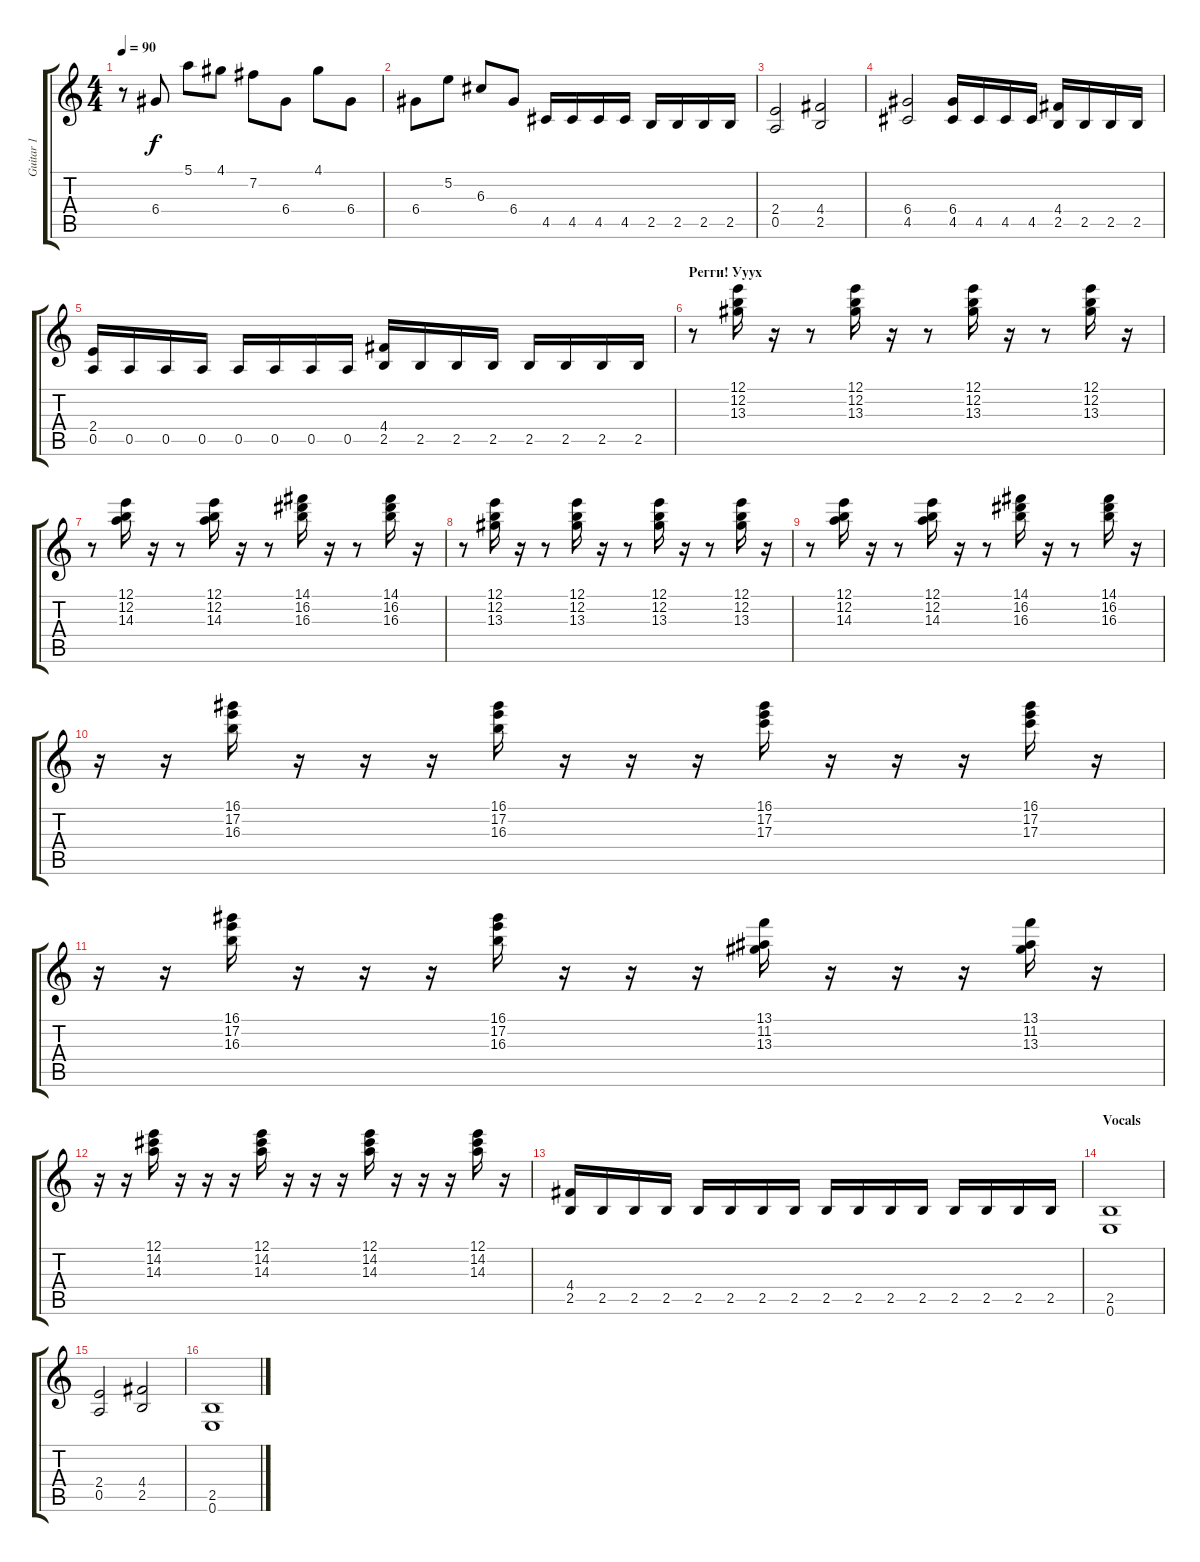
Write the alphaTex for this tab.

\track ("Guitar 1" "Guitar 1") {instrument distortionguitar}
\staff {score tabs}
\tuning (E4 B3 G3 D3 A2 E2) {hide}
\ts (4 4)
\tempo 90
\clef g2
\ks c
r.8{dy f} 6.4.8 5.1.8 4.1.8 7.2.8 6.4.8 4.1.8 6.4.8 |
6.4.8 5.2.8 6.3.8 6.4.8 4.5.16{instrument distortionguitar} 4.5.16 4.5.16 4.5.16 2.5.16 2.5.16 2.5.16 2.5.16 |
(2.4 0.5).2 (4.4 2.5).2 |
(6.4 4.5).2 (6.4 4.5).16 4.5.16 4.5.16 4.5.16 (4.4 2.5).16 2.5.16 2.5.16 2.5.16 |
(2.4 0.5).16 0.5.16 0.5.16 0.5.16 0.5.16 0.5.16 0.5.16 0.5.16 (4.4 2.5).16 2.5.16 2.5.16 2.5.16 2.5.16 2.5.16 2.5.16 2.5.16 |
\section ("" "Регги! Ууух")
r.8{volume 7 instrument acousticguitarsteel} (12.1 12.2 13.3).16 r.16 r.8 (12.1 12.2 13.3).16 r.16 r.8 (12.1 12.2 13.3).16 r.16 r.8 (12.1 12.2 13.3).16 r.16 |
r.8 (12.1 12.2 14.3).16 r.16 r.8 (12.1 12.2 14.3).16 r.16 r.8 (14.1 16.2 16.3).16 r.16 r.8 (14.1 16.2 16.3).16 r.16 |
r.8 (12.1 12.2 13.3).16 r.16 r.8 (12.1 12.2 13.3).16 r.16 r.8 (12.1 12.2 13.3).16 r.16 r.8 (12.1 12.2 13.3).16 r.16 |
r.8 (12.1 12.2 14.3).16 r.16 r.8 (12.1 12.2 14.3).16 r.16 r.8 (14.1 16.2 16.3).16 r.16 r.8 (14.1 16.2 16.3).16 r.16 |
r.16{volume 11} r.16 (16.1 17.2 16.3).16 r.16 r.16 r.16 (16.1 17.2 16.3).16 r.16 r.16 r.16 (16.1 17.2 17.3).16 r.16 r.16 r.16 (16.1 17.2 17.3).16 r.16 |
r.16 r.16 (16.1 17.2 16.3).16 r.16 r.16 r.16 (16.1 17.2 16.3).16 r.16 r.16 r.16 (13.1 11.2 13.3).16 r.16 r.16 r.16 (13.1 11.2 13.3).16 r.16 |
r.16 r.16 (12.1 14.2 14.3).16 r.16 r.16 r.16 (12.1 14.2 14.3).16 r.16 r.16 r.16 (12.1 14.2 14.3).16 r.16 r.16 r.16 (12.1 14.2 14.3).16 r.16 |
(4.4 2.5).16{volume 14 instrument distortionguitar} 2.5.16 2.5.16 2.5.16 2.5.16 2.5.16 2.5.16 2.5.16 2.5.16 2.5.16 2.5.16 2.5.16 2.5.16 2.5.16 2.5.16 2.5.16 |
\section ("" "Vocals")
(2.5 0.6).1 |
(2.4 0.5).2 (4.4 2.5).2 |
(2.5 0.6).1
